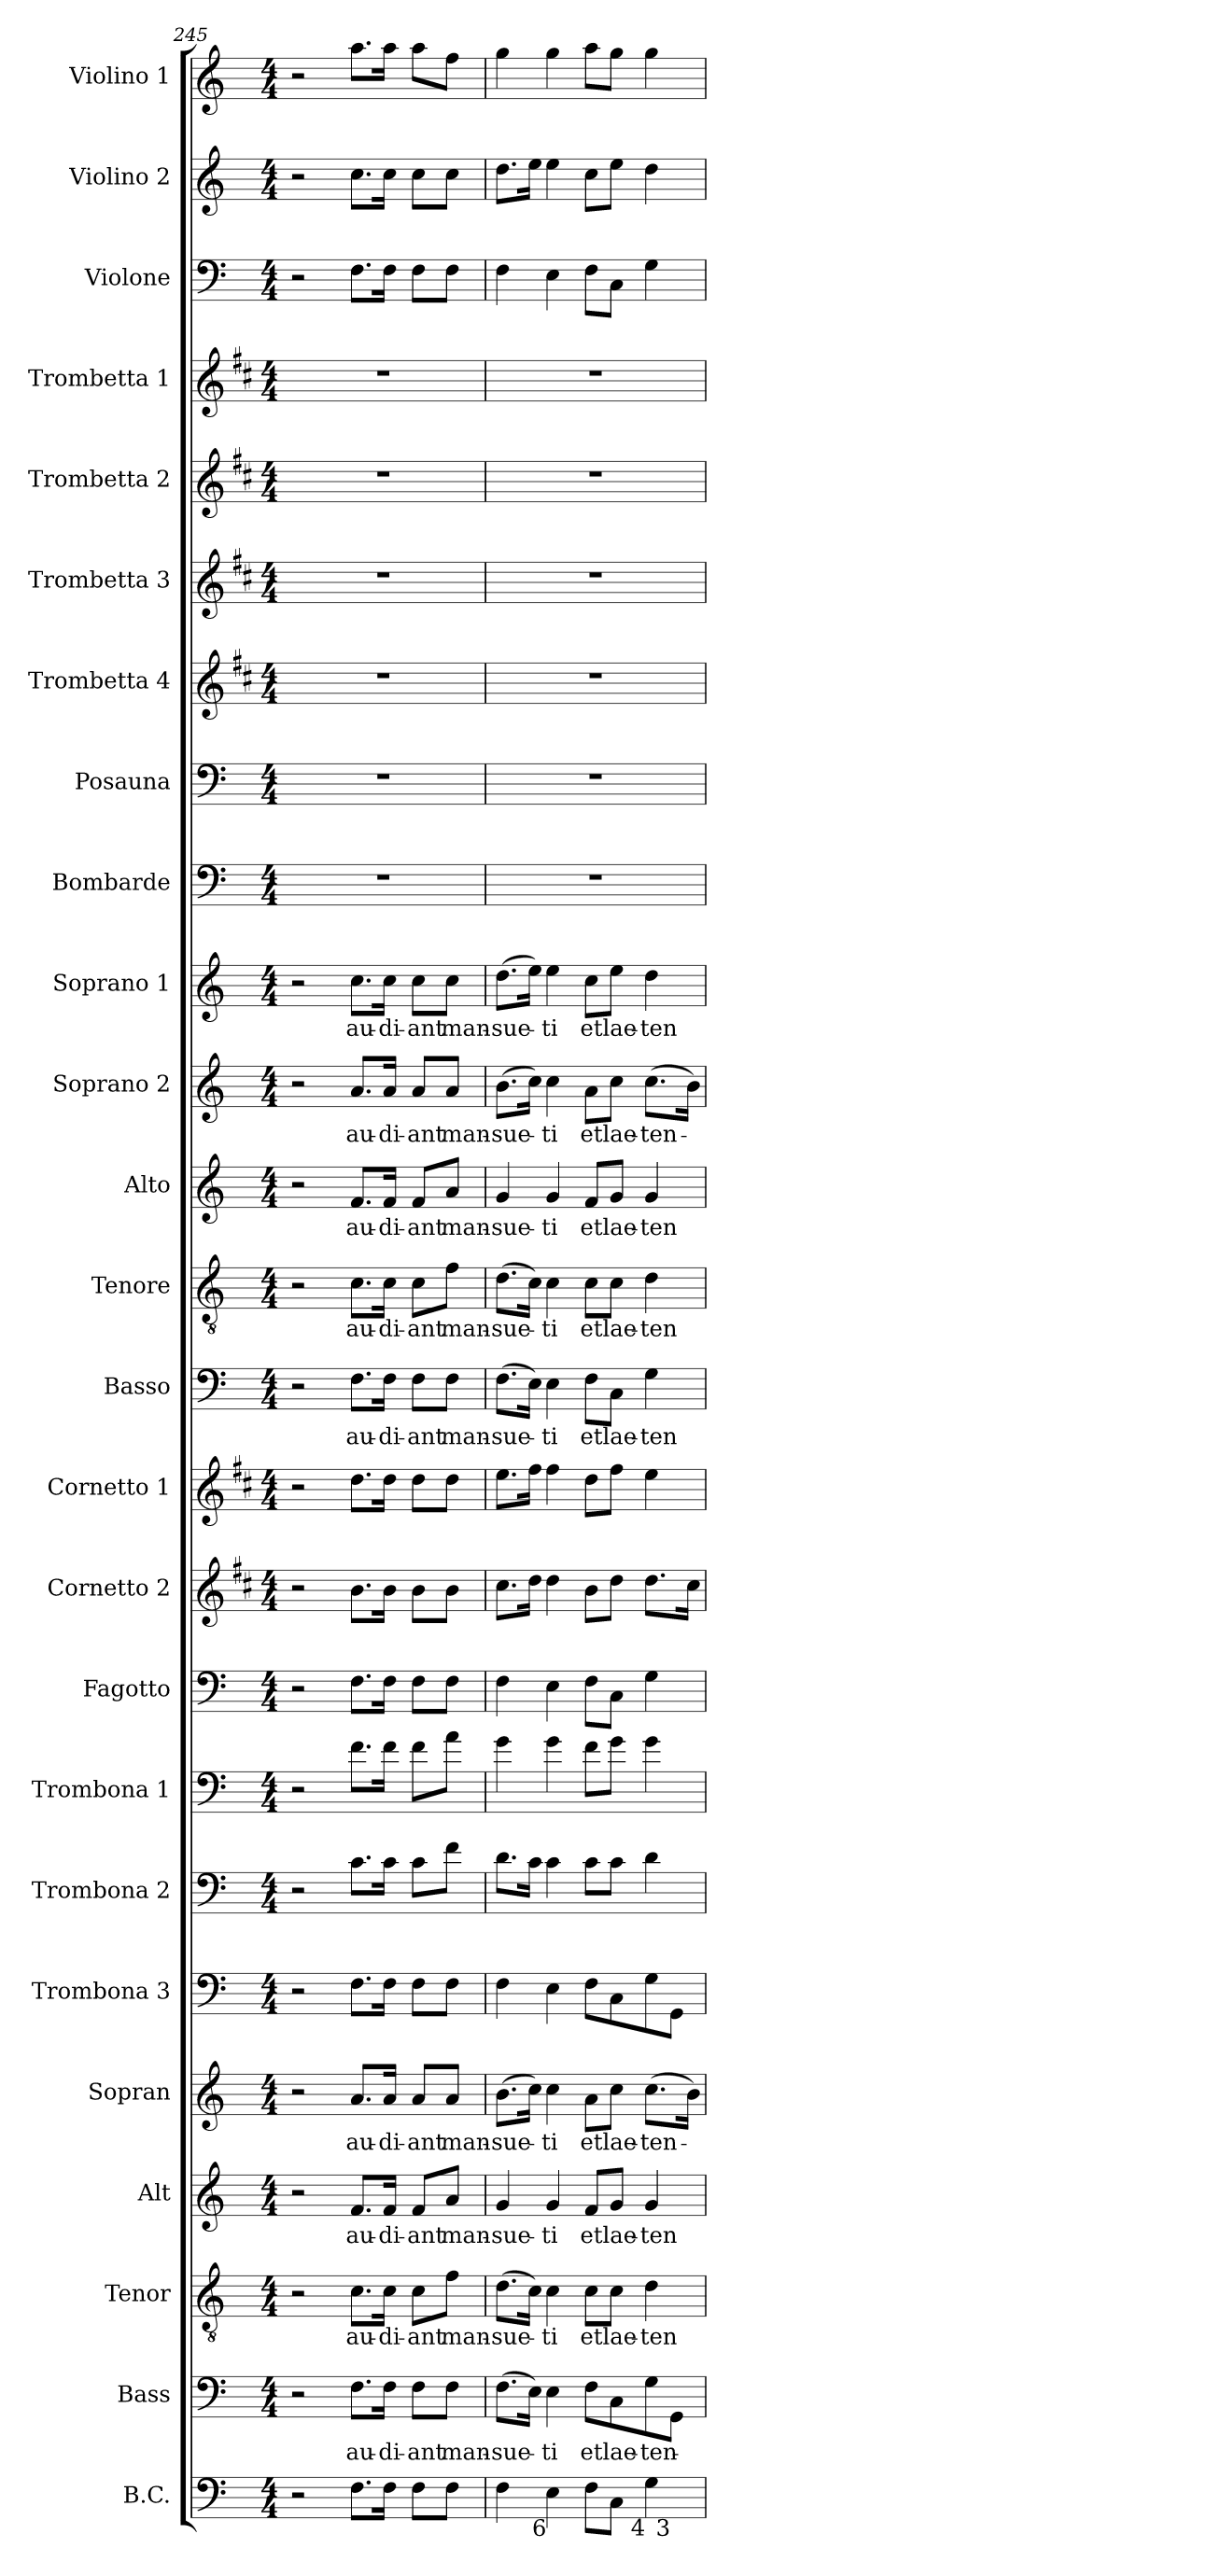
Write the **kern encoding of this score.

**kern	**kern	**text	**kern	**text	**kern	**text	**kern	**text	**kern	**kern	**kern	**kern	**kern	**kern	**kern	**text	**kern	**text	**kern	**text	**kern	**text	**kern	**text	**kern	**kern	**kern	**kern	**kern	**kern	**kern	**kern	**kern
*part25	*part24	*part24	*part23	*part23	*part22	*part22	*part21	*part21	*part20	*part19	*part18	*part17	*part16	*part15	*part14	*part14	*part13	*part13	*part12	*part12	*part11	*part11	*part10	*part10	*part9	*part8	*part7	*part6	*part5	*part4	*part3	*part2	*part1
*staff25	*staff24	*staff24	*staff23	*staff23	*staff22	*staff22	*staff21	*staff21	*staff20	*staff19	*staff18	*staff17	*staff16	*staff15	*staff14	*staff14	*staff13	*staff13	*staff12	*staff12	*staff11	*staff11	*staff10	*staff10	*staff9	*staff8	*staff7	*staff6	*staff5	*staff4	*staff3	*staff2	*staff1
*I"B.C.	*I"Bass	*	*I"Tenor	*	*I"Alt	*	*I"Sopran	*	*I"Trombona 3	*I"Trombona 2	*I"Trombona 1	*I"Fagotto	*I"Cornetto 2	*I"Cornetto 1	*I"Basso	*	*I"Tenore	*	*I"Alto	*	*I"Soprano 2	*	*I"Soprano 1	*	*I"Bombarde	*I"Posauna	*I"Trombetta 4	*I"Trombetta 3	*I"Trombetta 2	*I"Trombetta 1	*I"Violone	*I"Violino 2	*I"Violino 1
*I'B.C.	*I'B.	*	*I'T.	*	*I'A.	*	*I'S.	*	*I'Tbn. 2	*I'Tbn. 2	*I'Tbn. 1	*I'Fag.	*I'Cor. 2	*I'Cor. 1	*I'B.	*	*I'T.	*	*I'A.	*	*I'S.	*	*I'S.	*	*	*	*	*	*	*	*	*I'Vl. 2	*I'Vl. 1
!!LO:PB:g=z
*clefF4	*clefF4	*	*clefGv2	*	*clefG2	*	*clefG2	*	*clefF4	*clefF4	*clefF4	*clefF4	*clefG2	*clefG2	*clefF4	*	*clefGv2	*	*clefG2	*	*clefG2	*	*clefG2	*	*clefF4	*clefF4	*clefG2	*clefG2	*clefG2	*clefG2	*clefF4	*clefG2	*clefG2
*	*	*	*ITrd7c12	*	*	*	*	*	*	*	*	*	*ITrd1c2	*ITrd1c2	*	*	*ITrd7c12	*	*	*	*	*	*	*	*	*	*ITrd1c2	*ITrd1c2	*ITrd1c2	*ITrd1c2	*	*	*
*k[]	*k[]	*	*k[]	*	*k[]	*	*k[]	*	*k[]	*k[]	*k[]	*k[]	*k[]	*k[]	*k[]	*	*k[]	*	*k[]	*	*k[]	*	*k[]	*	*k[]	*k[]	*k[]	*k[]	*k[]	*k[]	*k[]	*k[]	*k[]
*C:	*C:	*	*C:	*	*C:	*	*C:	*	*C:	*C:	*C:	*C:	*C:	*C:	*C:	*	*C:	*	*C:	*	*C:	*	*C:	*	*C:	*C:	*C:	*C:	*C:	*C:	*C:	*C:	*C:
*M4/4	*M4/4	*	*M4/4	*	*M4/4	*	*M4/4	*	*M4/4	*M4/4	*M4/4	*M4/4	*M4/4	*M4/4	*M4/4	*	*M4/4	*	*M4/4	*	*M4/4	*	*M4/4	*	*M4/4	*M4/4	*M4/4	*M4/4	*M4/4	*M4/4	*M4/4	*M4/4	*M4/4
*MM60	*MM60	*	*MM60	*	*MM60	*	*MM60	*	*MM60	*MM60	*MM60	*MM60	*MM60	*MM60	*MM60	*	*MM60	*	*MM60	*	*MM60	*	*MM60	*	*MM60	*MM60	*MM60	*MM60	*MM60	*MM60	*MM60	*MM60	*MM60
=245	=245	=245	=245	=245	=245	=245	=245	=245	=245	=245	=245	=245	=245	=245	=245	=245	=245	=245	=245	=245	=245	=245	=245	=245	=245	=245	=245	=245	=245	=245	=245	=245	=245
2r	2r	.	2r	.	2r	.	2r	.	2r	2r	2r	2r	2r	2r	2r	.	2r	.	2r	.	2r	.	2r	.	1r	1r	1r	1r	1r	1r	2r	2r	2r
!	!	!LO:LY:b:color=#000000	!	!	!	!	!	!	!	!	!	!	!	!	!	!	!	!	!	!	!	!	!	!	!	!	!	!	!	!	!	!	!
!	!	!	!	!LO:LY:b:color=#000000	!	!	!	!	!	!	!	!	!	!	!	!	!	!	!	!	!	!	!	!	!	!	!	!	!	!	!	!	!
!	!	!	!	!	!	!LO:LY:b:color=#000000	!	!	!	!	!	!	!	!	!	!	!	!	!	!	!	!	!	!	!	!	!	!	!	!	!	!	!
!	!	!	!	!	!	!	!	!LO:LY:b:color=#000000	!	!	!	!	!	!	!	!	!	!	!	!	!	!	!	!	!	!	!	!	!	!	!	!	!
!	!	!	!	!	!	!	!	!	!	!	!	!	!	!	!	!LO:LY:b:color=#000000	!	!	!	!	!	!	!	!	!	!	!	!	!	!	!	!	!
!	!	!	!	!	!	!	!	!	!	!	!	!	!	!	!	!	!	!LO:LY:b:color=#000000	!	!	!	!	!	!	!	!	!	!	!	!	!	!	!
!	!	!	!	!	!	!	!	!	!	!	!	!	!	!	!	!	!	!	!	!LO:LY:b:color=#000000	!	!	!	!	!	!	!	!	!	!	!	!	!
!	!	!	!	!	!	!	!	!	!	!	!	!	!	!	!	!	!	!	!	!	!	!LO:LY:b:color=#000000	!	!	!	!	!	!	!	!	!	!	!
!	!	!	!	!	!	!	!	!	!	!	!	!	!	!	!	!	!	!	!	!	!	!	!	!LO:LY:b:color=#000000	!	!	!	!	!	!	!	!	!
8.Fi\L	8.Fi\L	au-	8.Ci\L	au-	8.fi/L	au-	8.ai/L	au-	8.Fi\L	8.ci\L	8.fi\L	8.Fi\L	8.ai\L	8.cci\L	8.Fi\L	au-	8.Ci\L	au-	8.fi/L	au-	8.ai/L	au-	8.cci\L	au-	.	.	.	.	.	.	8.Fi\L	8.cci\L	8.aai\L
!	!	!LO:LY:b:color=#000000	!	!	!	!	!	!	!	!	!	!	!	!	!	!	!	!	!	!	!	!	!	!	!	!	!	!	!	!	!	!	!
!	!	!	!	!LO:LY:b:color=#000000	!	!	!	!	!	!	!	!	!	!	!	!	!	!	!	!	!	!	!	!	!	!	!	!	!	!	!	!	!
!	!	!	!	!	!	!LO:LY:b:color=#000000	!	!	!	!	!	!	!	!	!	!	!	!	!	!	!	!	!	!	!	!	!	!	!	!	!	!	!
!	!	!	!	!	!	!	!	!LO:LY:b:color=#000000	!	!	!	!	!	!	!	!	!	!	!	!	!	!	!	!	!	!	!	!	!	!	!	!	!
!	!	!	!	!	!	!	!	!	!	!	!	!	!	!	!	!LO:LY:b:color=#000000	!	!	!	!	!	!	!	!	!	!	!	!	!	!	!	!	!
!	!	!	!	!	!	!	!	!	!	!	!	!	!	!	!	!	!	!LO:LY:b:color=#000000	!	!	!	!	!	!	!	!	!	!	!	!	!	!	!
!	!	!	!	!	!	!	!	!	!	!	!	!	!	!	!	!	!	!	!	!LO:LY:b:color=#000000	!	!	!	!	!	!	!	!	!	!	!	!	!
!	!	!	!	!	!	!	!	!	!	!	!	!	!	!	!	!	!	!	!	!	!	!LO:LY:b:color=#000000	!	!	!	!	!	!	!	!	!	!	!
!	!	!	!	!	!	!	!	!	!	!	!	!	!	!	!	!	!	!	!	!	!	!	!	!LO:LY:b:color=#000000	!	!	!	!	!	!	!	!	!
16Fi\Jk	16Fi\Jk	-di-	16Ci\Jk	-di-	16fi/Jk	-di-	16ai/Jk	-di-	16Fi\Jk	16ci\Jk	16fi\Jk	16Fi\Jk	16ai\Jk	16cci\Jk	16Fi\Jk	-di-	16Ci\Jk	-di-	16fi/Jk	-di-	16ai/Jk	-di-	16cci\Jk	-di-	.	.	.	.	.	.	16Fi\Jk	16cci\Jk	16aai\Jk
!	!	!LO:LY:b:color=#000000	!	!	!	!	!	!	!	!	!	!	!	!	!	!	!	!	!	!	!	!	!	!	!	!	!	!	!	!	!	!	!
!	!	!	!	!LO:LY:b:color=#000000	!	!	!	!	!	!	!	!	!	!	!	!	!	!	!	!	!	!	!	!	!	!	!	!	!	!	!	!	!
!	!	!	!	!	!	!LO:LY:b:color=#000000	!	!	!	!	!	!	!	!	!	!	!	!	!	!	!	!	!	!	!	!	!	!	!	!	!	!	!
!	!	!	!	!	!	!	!	!LO:LY:b:color=#000000	!	!	!	!	!	!	!	!	!	!	!	!	!	!	!	!	!	!	!	!	!	!	!	!	!
!	!	!	!	!	!	!	!	!	!	!	!	!	!	!	!	!LO:LY:b:color=#000000	!	!	!	!	!	!	!	!	!	!	!	!	!	!	!	!	!
!	!	!	!	!	!	!	!	!	!	!	!	!	!	!	!	!	!	!LO:LY:b:color=#000000	!	!	!	!	!	!	!	!	!	!	!	!	!	!	!
!	!	!	!	!	!	!	!	!	!	!	!	!	!	!	!	!	!	!	!	!LO:LY:b:color=#000000	!	!	!	!	!	!	!	!	!	!	!	!	!
!	!	!	!	!	!	!	!	!	!	!	!	!	!	!	!	!	!	!	!	!	!	!LO:LY:b:color=#000000	!	!	!	!	!	!	!	!	!	!	!
!	!	!	!	!	!	!	!	!	!	!	!	!	!	!	!	!	!	!	!	!	!	!	!	!LO:LY:b:color=#000000	!	!	!	!	!	!	!	!	!
8Fi\L	8Fi\L	-ant	8Ci\L	-ant	8fi/L	-ant	8ai/L	-ant	8Fi\L	8ci\L	8fi\L	8Fi\L	8ai\L	8cci\L	8Fi\L	-ant	8Ci\L	-ant	8fi/L	-ant	8ai/L	-ant	8cci\L	-ant	.	.	.	.	.	.	8Fi\L	8cci\L	8aai\L
!	!	!LO:LY:b:color=#000000	!	!	!	!	!	!	!	!	!	!	!	!	!	!	!	!	!	!	!	!	!	!	!	!	!	!	!	!	!	!	!
!	!	!	!	!LO:LY:b:color=#000000	!	!	!	!	!	!	!	!	!	!	!	!	!	!	!	!	!	!	!	!	!	!	!	!	!	!	!	!	!
!	!	!	!	!	!	!LO:LY:b:color=#000000	!	!	!	!	!	!	!	!	!	!	!	!	!	!	!	!	!	!	!	!	!	!	!	!	!	!	!
!	!	!	!	!	!	!	!	!LO:LY:b:color=#000000	!	!	!	!	!	!	!	!	!	!	!	!	!	!	!	!	!	!	!	!	!	!	!	!	!
!	!	!	!	!	!	!	!	!	!	!	!	!	!	!	!	!LO:LY:b:color=#000000	!	!	!	!	!	!	!	!	!	!	!	!	!	!	!	!	!
!	!	!	!	!	!	!	!	!	!	!	!	!	!	!	!	!	!	!LO:LY:b:color=#000000	!	!	!	!	!	!	!	!	!	!	!	!	!	!	!
!	!	!	!	!	!	!	!	!	!	!	!	!	!	!	!	!	!	!	!	!LO:LY:b:color=#000000	!	!	!	!	!	!	!	!	!	!	!	!	!
!	!	!	!	!	!	!	!	!	!	!	!	!	!	!	!	!	!	!	!	!	!	!LO:LY:b:color=#000000	!	!	!	!	!	!	!	!	!	!	!
!	!	!	!	!	!	!	!	!	!	!	!	!	!	!	!	!	!	!	!	!	!	!	!	!LO:LY:b:color=#000000	!	!	!	!	!	!	!	!	!
8Fi\J	8Fi\J	man-	8Fi\J	man-	8ai/J	man-	8ai/J	man-	8Fi\J	8fi\J	8ai\J	8Fi\J	8ai\J	8cci\J	8Fi\J	man-	8Fi\J	man-	8ai/J	man-	8ai/J	man-	8cci\J	man-	.	.	.	.	.	.	8Fi\J	8cci\J	8ffi\J
=246	=246	=246	=246	=246	=246	=246	=246	=246	=246	=246	=246	=246	=246	=246	=246	=246	=246	=246	=246	=246	=246	=246	=246	=246	=246	=246	=246	=246	=246	=246	=246	=246	=246
!	!	!LO:LY:b:color=#000000	!	!	!	!	!	!	!	!	!	!	!	!	!	!	!	!	!	!	!	!	!	!	!	!	!	!	!	!	!	!	!
!	!	!	!	!LO:LY:b:color=#000000	!	!	!	!	!	!	!	!	!	!	!	!	!	!	!	!	!	!	!	!	!	!	!	!	!	!	!	!	!
!	!	!	!	!	!	!LO:LY:b:color=#000000	!	!	!	!	!	!	!	!	!	!	!	!	!	!	!	!	!	!	!	!	!	!	!	!	!	!	!
!	!	!	!	!	!	!	!	!LO:LY:b:color=#000000	!	!	!	!	!	!	!	!	!	!	!	!	!	!	!	!	!	!	!	!	!	!	!	!	!
!	!	!	!	!	!	!	!	!	!	!	!	!	!	!	!	!LO:LY:b:color=#000000	!	!	!	!	!	!	!	!	!	!	!	!	!	!	!	!	!
!	!	!	!	!	!	!	!	!	!	!	!	!	!	!	!	!	!	!LO:LY:b:color=#000000	!	!	!	!	!	!	!	!	!	!	!	!	!	!	!
!	!	!	!	!	!	!	!	!	!	!	!	!	!	!	!	!	!	!	!	!LO:LY:b:color=#000000	!	!	!	!	!	!	!	!	!	!	!	!	!
!	!	!	!	!	!	!	!	!	!	!	!	!	!	!	!	!	!	!	!	!	!	!LO:LY:b:color=#000000	!	!	!	!	!	!	!	!	!	!	!
!LO:TX:b:rj:t=6	!	!	!	!	!	!	!	!	!	!	!	!	!	!	!	!	!	!	!	!	!	!	!	!	!	!	!	!	!	!	!	!	!
!LO:TX:t=4	!	!	!	!	!	!	!	!	!	!	!	!	!	!	!	!	!	!	!	!	!	!	!	!	!	!	!	!	!	!	!	!	!
!	!	!	!	!	!	!	!	!	!	!	!	!	!	!	!	!	!	!	!	!	!	!	!	!LO:LY:b:color=#000000	!	!	!	!	!	!	!	!	!
*^	*	*	*	*	*	*	*	*	*	*	*	*	*	*	*	*	*	*	*	*	*	*	*	*	*	*	*	*	*	*	*	*	*
4Fi\	2..ryy	(8.Fi\L	-sue-	(8.Di\L	-sue-	4gi/	-sue-	(8.bi\L	-sue-	4Fi\	8.di\L	4gi\	4Fi\	8.bi\L	8.ddi\L	(8.Fi\L	-sue-	(8.Di\L	-sue-	4gi/	-sue-	(8.bi\L	-sue-	(8.ddi\L	-sue-	1r	1r	1r	1r	1r	1r	4Fi\	8.ddi\L	4ggi\
.	.	16Ei\Jk)	.	16Ci\Jk)	.	.	.	16cci\Jk)	.	.	16ci\Jk	.	.	16cci\Jk	16eei\Jk	16Ei\Jk)	.	16Ci\Jk)	.	.	.	16cci\Jk)	.	16eei\Jk)	.	.	.	.	.	.	.	.	16eei\Jk	.
!	!	!	!LO:LY:b:color=#000000	!	!	!	!	!	!	!	!	!	!	!	!	!	!	!	!	!	!	!	!	!	!	!	!	!	!	!	!	!	!	!
!	!	!	!	!	!LO:LY:b:color=#000000	!	!	!	!	!	!	!	!	!	!	!	!	!	!	!	!	!	!	!	!	!	!	!	!	!	!	!	!	!
!	!	!	!	!	!	!	!LO:LY:b:color=#000000	!	!	!	!	!	!	!	!	!	!	!	!	!	!	!	!	!	!	!	!	!	!	!	!	!	!	!
!	!	!	!	!	!	!	!	!	!LO:LY:b:color=#000000	!	!	!	!	!	!	!	!	!	!	!	!	!	!	!	!	!	!	!	!	!	!	!	!	!
!	!	!	!	!	!	!	!	!	!	!	!	!	!	!	!	!	!LO:LY:b:color=#000000	!	!	!	!	!	!	!	!	!	!	!	!	!	!	!	!	!
!	!	!	!	!	!	!	!	!	!	!	!	!	!	!	!	!	!	!	!LO:LY:b:color=#000000	!	!	!	!	!	!	!	!	!	!	!	!	!	!	!
!	!	!	!	!	!	!	!	!	!	!	!	!	!	!	!	!	!	!	!	!	!LO:LY:b:color=#000000	!	!	!	!	!	!	!	!	!	!	!	!	!
!	!	!	!	!	!	!	!	!	!	!	!	!	!	!	!	!	!	!	!	!	!	!	!LO:LY:b:color=#000000	!	!	!	!	!	!	!	!	!	!	!
!LO:TX:b:rj:t=6	!	!	!	!	!	!	!	!	!	!	!	!	!	!	!	!	!	!	!	!	!	!	!	!	!	!	!	!	!	!	!	!	!	!
!	!	!	!	!	!	!	!	!	!	!	!	!	!	!	!	!	!	!	!	!	!	!	!	!	!LO:LY:b:color=#000000	!	!	!	!	!	!	!	!	!
4Ei\	.	4Ei\	-ti	4Ci\	-ti	4gi/	-ti	4cci\	-ti	4Ei\	4ci\	4gi\	4Ei\	4cci\	4eei\	4Ei\	-ti	4Ci\	-ti	4gi/	-ti	4cci\	-ti	4eei\	-ti	.	.	.	.	.	.	4Ei\	4eei\	4ggi\
!	!	!	!LO:LY:b:color=#000000	!	!	!	!	!	!	!	!	!	!	!	!	!	!	!	!	!	!	!	!	!	!	!	!	!	!	!	!	!	!	!
!	!	!	!	!	!LO:LY:b:color=#000000	!	!	!	!	!	!	!	!	!	!	!	!	!	!	!	!	!	!	!	!	!	!	!	!	!	!	!	!	!
!	!	!	!	!	!	!	!LO:LY:b:color=#000000	!	!	!	!	!	!	!	!	!	!	!	!	!	!	!	!	!	!	!	!	!	!	!	!	!	!	!
!	!	!	!	!	!	!	!	!	!LO:LY:b:color=#000000	!	!	!	!	!	!	!	!	!	!	!	!	!	!	!	!	!	!	!	!	!	!	!	!	!
!	!	!	!	!	!	!	!	!	!	!	!	!	!	!	!	!	!LO:LY:b:color=#000000	!	!	!	!	!	!	!	!	!	!	!	!	!	!	!	!	!
!	!	!	!	!	!	!	!	!	!	!	!	!	!	!	!	!	!	!	!LO:LY:b:color=#000000	!	!	!	!	!	!	!	!	!	!	!	!	!	!	!
!	!	!	!	!	!	!	!	!	!	!	!	!	!	!	!	!	!	!	!	!	!LO:LY:b:color=#000000	!	!	!	!	!	!	!	!	!	!	!	!	!
!	!	!	!	!	!	!	!	!	!	!	!	!	!	!	!	!	!	!	!	!	!	!	!LO:LY:b:color=#000000	!	!	!	!	!	!	!	!	!	!	!
!	!	!	!	!	!	!	!	!	!	!	!	!	!	!	!	!	!	!	!	!	!	!	!	!	!LO:LY:b:color=#000000	!	!	!	!	!	!	!	!	!
8Fi\L	.	8Fi\L	et	8Ci\L	et	8fi/L	et	8ai\L	et	8Fi\L	8ci\L	8fi\L	8Fi\L	8ai\L	8cci\L	8Fi\L	et	8Ci\L	et	8fi/L	et	8ai\L	et	8cci\L	et	.	.	.	.	.	.	8Fi\L	8cci\L	8aai\L
!	!	!	!LO:LY:b:color=#000000	!	!	!	!	!	!	!	!	!	!	!	!	!	!	!	!	!	!	!	!	!	!	!	!	!	!	!	!	!	!	!
!	!	!	!	!	!LO:LY:b:color=#000000	!	!	!	!	!	!	!	!	!	!	!	!	!	!	!	!	!	!	!	!	!	!	!	!	!	!	!	!	!
!	!	!	!	!	!	!	!LO:LY:b:color=#000000	!	!	!	!	!	!	!	!	!	!	!	!	!	!	!	!	!	!	!	!	!	!	!	!	!	!	!
!	!	!	!	!	!	!	!	!	!LO:LY:b:color=#000000	!	!	!	!	!	!	!	!	!	!	!	!	!	!	!	!	!	!	!	!	!	!	!	!	!
!	!	!	!	!	!	!	!	!	!	!	!	!	!	!	!	!	!LO:LY:b:color=#000000	!	!	!	!	!	!	!	!	!	!	!	!	!	!	!	!	!
!	!	!	!	!	!	!	!	!	!	!	!	!	!	!	!	!	!	!	!LO:LY:b:color=#000000	!	!	!	!	!	!	!	!	!	!	!	!	!	!	!
!	!	!	!	!	!	!	!	!	!	!	!	!	!	!	!	!	!	!	!	!	!LO:LY:b:color=#000000	!	!	!	!	!	!	!	!	!	!	!	!	!
!	!	!	!	!	!	!	!	!	!	!	!	!	!	!	!	!	!	!	!	!	!	!	!LO:LY:b:color=#000000	!	!	!	!	!	!	!	!	!	!	!
!	!	!	!	!	!	!	!	!	!	!	!	!	!	!	!	!	!	!	!	!	!	!	!	!	!LO:LY:b:color=#000000	!	!	!	!	!	!	!	!	!
8Ci\J	.	8Ci\	lae-	8Ci\J	lae-	8gi/J	lae-	8cci\J	lae-	8Ci\	8ci\J	8gi\J	8Ci\J	8cci\J	8eei\J	8Ci\J	lae-	8Ci\J	lae-	8gi/J	lae-	8cci\J	lae-	8eei\J	lae-	.	.	.	.	.	.	8Ci\J	8eei\J	8ggi\J
!	!	!	!LO:LY:b:color=#000000	!	!	!	!	!	!	!	!	!	!	!	!	!	!	!	!	!	!	!	!	!	!	!	!	!	!	!	!	!	!	!
!	!	!	!	!	!LO:LY:b:color=#000000	!	!	!	!	!	!	!	!	!	!	!	!	!	!	!	!	!	!	!	!	!	!	!	!	!	!	!	!	!
!	!	!	!	!	!	!	!LO:LY:b:color=#000000	!	!	!	!	!	!	!	!	!	!	!	!	!	!	!	!	!	!	!	!	!	!	!	!	!	!	!
!	!	!	!	!	!	!	!	!	!LO:LY:b:color=#000000	!	!	!	!	!	!	!	!	!	!	!	!	!	!	!	!	!	!	!	!	!	!	!	!	!
!	!	!	!	!	!	!	!	!	!	!	!	!	!	!	!	!	!LO:LY:b:color=#000000	!	!	!	!	!	!	!	!	!	!	!	!	!	!	!	!	!
!	!	!	!	!	!	!	!	!	!	!	!	!	!	!	!	!	!	!	!LO:LY:b:color=#000000	!	!	!	!	!	!	!	!	!	!	!	!	!	!	!
!	!	!	!	!	!	!	!	!	!	!	!	!	!	!	!	!	!	!	!	!	!LO:LY:b:color=#000000	!	!	!	!	!	!	!	!	!	!	!	!	!
!	!	!	!	!	!	!	!	!	!	!	!	!	!	!	!	!	!	!	!	!	!	!	!LO:LY:b:color=#000000	!	!	!	!	!	!	!	!	!	!	!
!LO:TX:b:rj:t=4	!	!	!	!	!	!	!	!	!	!	!	!	!	!	!	!	!	!	!	!	!	!	!	!	!	!	!	!	!	!	!	!	!	!
!	!	!	!	!	!	!	!	!	!	!	!	!	!	!	!	!	!	!	!	!	!	!	!	!	!LO:LY:b:color=#000000	!	!	!	!	!	!	!	!	!
4Gi\	.	8Gi\	-ten-	4Di\	-ten-	4gi/	-ten-	(8.cci\L	-ten-	8Gi\	4di\	4gi\	4Gi\	8.cci\L	4ddi\	4Gi\	-ten-	4Di\	-ten-	4gi/	-ten-	(8.cci\L	-ten-	4ddi\	-ten-	.	.	.	.	.	.	4Gi\	4ddi\	4ggi\
!	!LO:TX:b:rj:t=3	!	!	!	!	!	!	!	!	!	!	!	!	!	!	!	!	!	!	!	!	!	!	!	!	!	!	!	!	!	!	!	!	!
.	8ryy	8GGi\J	.	.	.	.	.	.	.	8GGi\J	.	.	.	.	.	.	.	.	.	.	.	.	.	.	.	.	.	.	.	.	.	.	.	.
.	.	.	.	.	.	.	.	16bi\Jk)	.	.	.	.	.	16bi\Jk	.	.	.	.	.	.	.	16bi\Jk)	.	.	.	.	.	.	.	.	.	.	.	.
*v	*v	*	*	*	*	*	*	*	*	*	*	*	*	*	*	*	*	*	*	*	*	*	*	*	*	*	*	*	*	*	*	*	*	*
=	=	=	=	=	=	=	=	=	=	=	=	=	=	=	=	=	=	=	=	=	=	=	=	=	=	=	=	=	=	=	=	=	=
*-	*-	*-	*-	*-	*-	*-	*-	*-	*-	*-	*-	*-	*-	*-	*-	*-	*-	*-	*-	*-	*-	*-	*-	*-	*-	*-	*-	*-	*-	*-	*-	*-	*-
